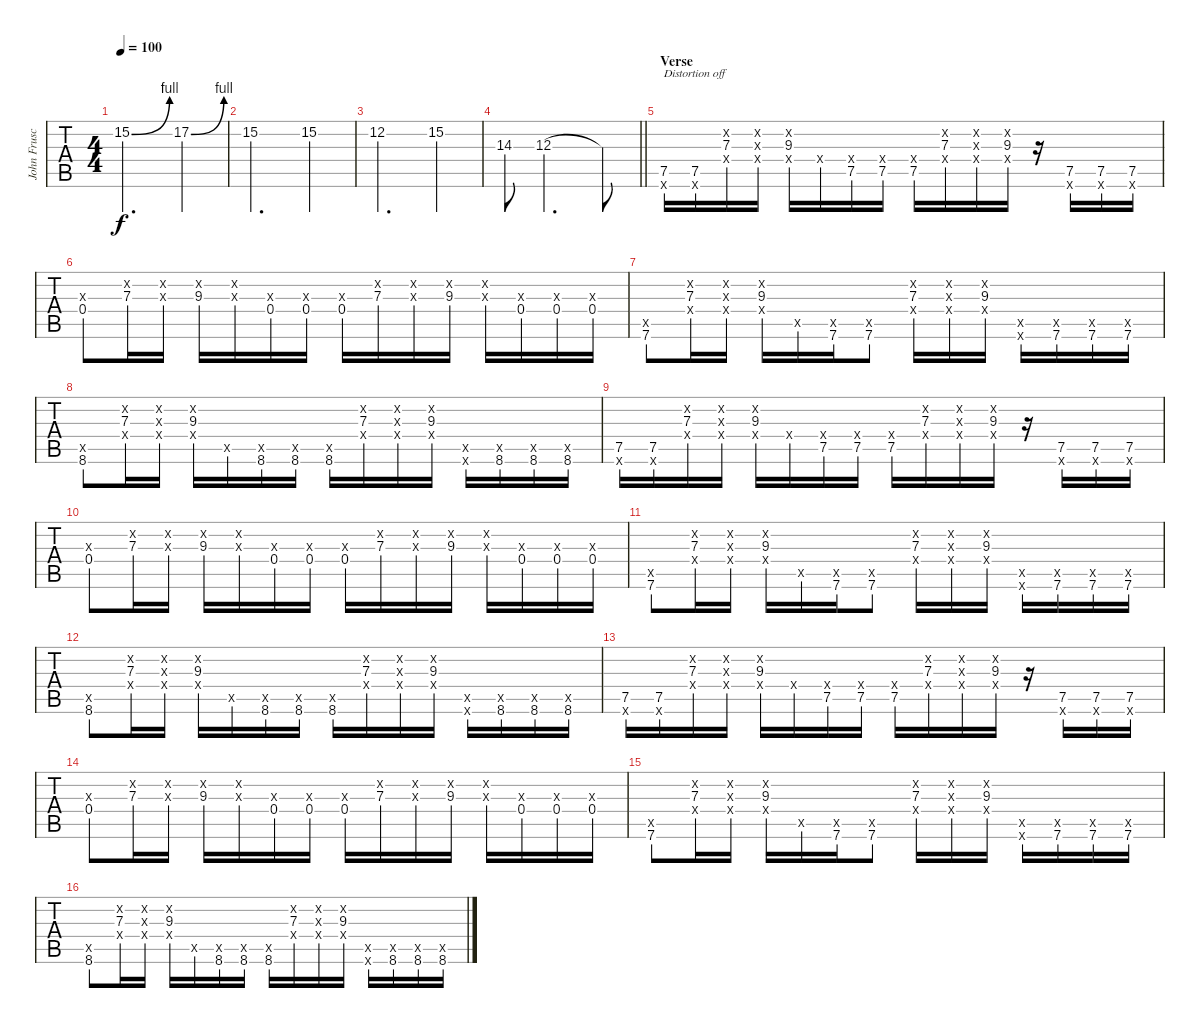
\track ("John Frusciante (Lead Guitar)" "John Frusc") {instrument electricguitarclean}
\staff {tabs}
\tuning (E4 B3 G3 D3 A2 E2) {hide}
\ts (4 4)
\tempo 100
\clef g2
\ks c
15.2{be (bend 0 0 60 4)}.2{d dy f} 17.2{be (bend 0 0 60 4)}.4 |
15.2.2{d} 15.2.4 |
12.2.2{d} 15.2.4 |
\barLineRight lightlight
14.3.8 12.3.2{d} 12.3{t}.8 |
\section ("" "Verse")
(7.5{lf 2} 0.6{x}).16{txt "Distortion off" instrument electricguitarclean} (7.5{lf 2} 0.6{x}).16 (0.2{x} 7.3{lf 3} 0.4{x}).16 (0.2{x} 0.3{x} 0.4{x}).16 (0.2{x} 9.3{lf 5} 0.4{x}).16 0.4{x}.16 (0.4{x} 7.5{lf 2}).16 (0.4{x} 7.5{lf 2}).16 (0.4{x} 7.5{lf 2}).16 (0.2{x} 7.3{lf 3} 0.4{x}).16 (0.2{x} 0.3{x} 0.4{x}).16 (0.2{x} 9.3{lf 5} 0.4{x}).16 r.16 (7.5{lf 2} 0.6{x}).16 (7.5{lf 2} 0.6{x}).16 (7.5{lf 2} 0.6{x}).16 |
(0.3{x} 0.4).8 (0.2{x} 7.3{lf 3}).16 (0.2{x} 0.3{x}).16 (0.2{x} 9.3{lf 5}).16 (0.2{x} 0.3{x}).16 (0.3{x} 0.4).16 (0.3{x} 0.4).16 (0.3{x} 0.4).16 (0.2{x} 7.3{lf 3}).16 (0.2{x} 0.3{x}).16 (0.2{x} 9.3{lf 5}).16 (0.2{x} 0.3{x}).16 (0.3{x} 0.4).16 (0.3{x} 0.4).16 (0.3{x} 0.4).16 |
(0.5{x} 7.6{lf 2}).8 (0.2{x} 7.3{lf 3} 0.4{x}).16 (0.2{x} 0.3{x} 0.4{x}).16 (0.2{x} 9.3{lf 5} 0.4{x}).16 0.5{x}.16 (0.5{x} 7.6{lf 2}).16 (0.5{x} 7.6{lf 2}).8 (0.2{x} 7.3{lf 3} 0.4{x}).16 (0.2{x} 0.3{x} 0.4{x}).16 (0.2{x} 9.3{lf 5} 0.4{x}).16 (0.5{x} 0.6{x}).16 (0.5{x} 7.6{lf 2}).16 (0.5{x} 7.6{lf 2}).16 (0.5{x} 7.6{lf 2}).16 |
(0.5{x} 8.6{lf 3}).8 (0.2{x} 7.3{lf 2} 0.4{x}).16 (0.2{x} 0.3{x} 0.4{x}).16 (0.2{x} 9.3{lf 4} 0.4{x}).16 0.5{x}.16 (0.5{x} 8.6{lf 3}).16 (0.5{x} 8.6{lf 3}).16 (0.5{x} 8.6{lf 3}).16 (0.2{x} 7.3{lf 2} 0.4{x}).16 (0.2{x} 0.3{x} 0.4{x}).16 (0.2{x} 9.3{lf 4} 0.4{x}).16 (0.5{x} 0.6{x}).16 (0.5{x} 8.6{lf 3}).16 (0.5{x} 8.6{lf 3}).16 (0.5{x} 8.6{lf 3}).16 |
(7.5{lf 2} 0.6{x}).16 (7.5{lf 2} 0.6{x}).16 (0.2{x} 7.3{lf 3} 0.4{x}).16 (0.2{x} 0.3{x} 0.4{x}).16 (0.2{x} 9.3{lf 5} 0.4{x}).16 0.4{x}.16 (0.4{x} 7.5{lf 2}).16 (0.4{x} 7.5{lf 2}).16 (0.4{x} 7.5{lf 2}).16 (0.2{x} 7.3{lf 3} 0.4{x}).16 (0.2{x} 0.3{x} 0.4{x}).16 (0.2{x} 9.3{lf 5} 0.4{x}).16 r.16 (7.5{lf 2} 0.6{x}).16 (7.5{lf 2} 0.6{x}).16 (7.5{lf 2} 0.6{x}).16 |
(0.3{x} 0.4).8 (0.2{x} 7.3{lf 3}).16 (0.2{x} 0.3{x}).16 (0.2{x} 9.3{lf 5}).16 (0.2{x} 0.3{x}).16 (0.3{x} 0.4).16 (0.3{x} 0.4).16 (0.3{x} 0.4).16 (0.2{x} 7.3{lf 3}).16 (0.2{x} 0.3{x}).16 (0.2{x} 9.3{lf 5}).16 (0.2{x} 0.3{x}).16 (0.3{x} 0.4).16 (0.3{x} 0.4).16 (0.3{x} 0.4).16 |
(0.5{x} 7.6{lf 2}).8 (0.2{x} 7.3{lf 3} 0.4{x}).16 (0.2{x} 0.3{x} 0.4{x}).16 (0.2{x} 9.3{lf 5} 0.4{x}).16 0.5{x}.16 (0.5{x} 7.6{lf 2}).16 (0.5{x} 7.6{lf 2}).8 (0.2{x} 7.3{lf 3} 0.4{x}).16 (0.2{x} 0.3{x} 0.4{x}).16 (0.2{x} 9.3{lf 5} 0.4{x}).16 (0.5{x} 0.6{x}).16 (0.5{x} 7.6{lf 2}).16 (0.5{x} 7.6{lf 2}).16 (0.5{x} 7.6{lf 2}).16 |
(0.5{x} 8.6{lf 3}).8 (0.2{x} 7.3{lf 2} 0.4{x}).16 (0.2{x} 0.3{x} 0.4{x}).16 (0.2{x} 9.3{lf 4} 0.4{x}).16 0.5{x}.16 (0.5{x} 8.6{lf 3}).16 (0.5{x} 8.6{lf 3}).16 (0.5{x} 8.6{lf 3}).16 (0.2{x} 7.3{lf 2} 0.4{x}).16 (0.2{x} 0.3{x} 0.4{x}).16 (0.2{x} 9.3{lf 4} 0.4{x}).16 (0.5{x} 0.6{x}).16 (0.5{x} 8.6{lf 3}).16 (0.5{x} 8.6{lf 3}).16 (0.5{x} 8.6{lf 3}).16 |
(7.5{lf 2} 0.6{x}).16 (7.5{lf 2} 0.6{x}).16 (0.2{x} 7.3{lf 3} 0.4{x}).16 (0.2{x} 0.3{x} 0.4{x}).16 (0.2{x} 9.3{lf 5} 0.4{x}).16 0.4{x}.16 (0.4{x} 7.5{lf 2}).16 (0.4{x} 7.5{lf 2}).16 (0.4{x} 7.5{lf 2}).16 (0.2{x} 7.3{lf 3} 0.4{x}).16 (0.2{x} 0.3{x} 0.4{x}).16 (0.2{x} 9.3{lf 5} 0.4{x}).16 r.16 (7.5{lf 2} 0.6{x}).16 (7.5{lf 2} 0.6{x}).16 (7.5{lf 2} 0.6{x}).16 |
(0.3{x} 0.4).8 (0.2{x} 7.3{lf 3}).16 (0.2{x} 0.3{x}).16 (0.2{x} 9.3{lf 5}).16 (0.2{x} 0.3{x}).16 (0.3{x} 0.4).16 (0.3{x} 0.4).16 (0.3{x} 0.4).16 (0.2{x} 7.3{lf 3}).16 (0.2{x} 0.3{x}).16 (0.2{x} 9.3{lf 5}).16 (0.2{x} 0.3{x}).16 (0.3{x} 0.4).16 (0.3{x} 0.4).16 (0.3{x} 0.4).16 |
(0.5{x} 7.6{lf 2}).8 (0.2{x} 7.3{lf 3} 0.4{x}).16 (0.2{x} 0.3{x} 0.4{x}).16 (0.2{x} 9.3{lf 5} 0.4{x}).16 0.5{x}.16 (0.5{x} 7.6{lf 2}).16 (0.5{x} 7.6{lf 2}).8 (0.2{x} 7.3{lf 3} 0.4{x}).16 (0.2{x} 0.3{x} 0.4{x}).16 (0.2{x} 9.3{lf 5} 0.4{x}).16 (0.5{x} 0.6{x}).16 (0.5{x} 7.6{lf 2}).16 (0.5{x} 7.6{lf 2}).16 (0.5{x} 7.6{lf 2}).16 |
(0.5{x} 8.6{lf 3}).8 (0.2{x} 7.3{lf 2} 0.4{x}).16 (0.2{x} 0.3{x} 0.4{x}).16 (0.2{x} 9.3{lf 4} 0.4{x}).16 0.5{x}.16 (0.5{x} 8.6{lf 3}).16 (0.5{x} 8.6{lf 3}).16 (0.5{x} 8.6{lf 3}).16 (0.2{x} 7.3{lf 2} 0.4{x}).16 (0.2{x} 0.3{x} 0.4{x}).16 (0.2{x} 9.3{lf 4} 0.4{x}).16 (0.5{x} 0.6{x}).16 (0.5{x} 8.6{lf 3}).16 (0.5{x} 8.6{lf 3}).16 (0.5{x} 8.6{lf 3}).16
